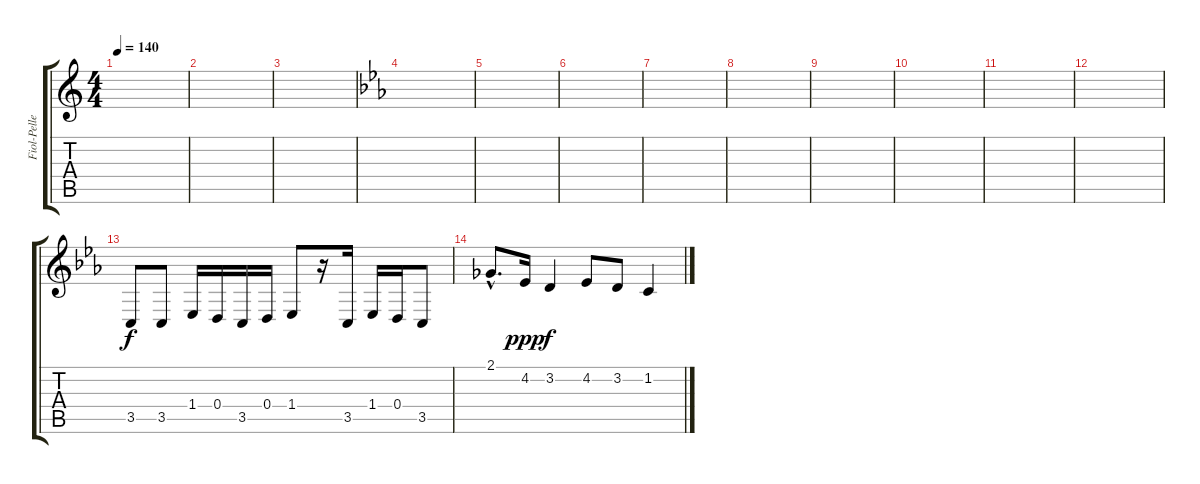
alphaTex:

\track ("Fiol-Pelle (Nästan gäst)" "Fiol-Pelle") {instrument tremolostrings}
\staff {score tabs}
\tuning (E4 B3 G3 D3 A2 E2) {hide}
\ts (4 4)
\tempo 140
\clef g2
\ks c
|
|
|
\ks eb
|
|
|
|
|
|
|
|
|
3.5.8 3.5.8 1.4.16 0.4.16 3.5.16 0.4.16 1.4.8 r.16 3.5.16 1.4.16 0.4.16 3.5.8 |
2.1{hac}.8{d} 4.2.16{dy ppp} 3.2.4{dy f} 4.2.8 3.2.8 1.2.4
